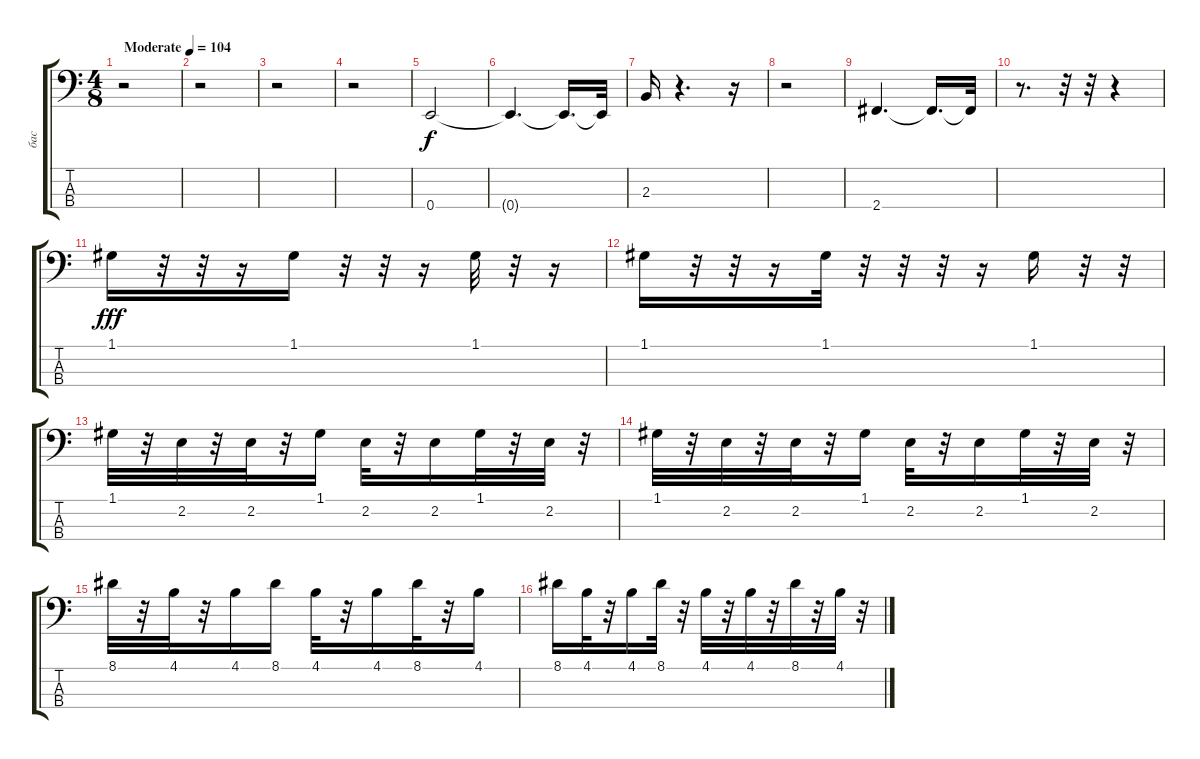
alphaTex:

\track ("бас" "бас") {mute instrument electricbassfinger}
\staff {score tabs}
\tuning (G2 D2 A1 E1) {hide}
\ts (4 8)
\tempo (104 "Moderate")
\clef f4
\ks c
r.2{dy f instrument electricbassfinger} |
r.2 |
r.2 |
r.2 |
0.4.2 |
0.4{t}.4{d} 0.4{t}.16{d} 0.4{t}.32 |
2.3.16 r.4{d} r.16 |
r.2 |
2.4.4{d} 2.4{t}.16{d} 2.4{t}.32 |
r.8{d} r.32 r.32 r.4 |
1.1.16{dy fff} r.32 r.32 r.16 1.1.16 r.32 r.32 r.16 1.1.32 r.32 r.16 |
1.1.16 r.32 r.32 r.16 1.1.32 r.32 r.32 r.32 r.16 1.1.16 r.32 r.32 |
1.1.32 r.32 2.2.32 r.32 2.2.32 r.32 1.1.16 2.2.32 r.32 2.2.16 1.1.32 r.32 2.2.32 r.32 |
1.1.32 r.32 2.2.32 r.32 2.2.32 r.32 1.1.16 2.2.32 r.32 2.2.16 1.1.32 r.32 2.2.32 r.32 |
8.1.32 r.32 4.1.32 r.32 4.1.16 8.1.16 4.1.32 r.32 4.1.16 8.1.32 r.32 4.1.16 |
8.1.16 4.1.32 r.32 4.1.16 8.1.32 r.32 4.1.32 r.32 4.1.32 r.32 8.1.32 r.32 4.1.32 r.32
